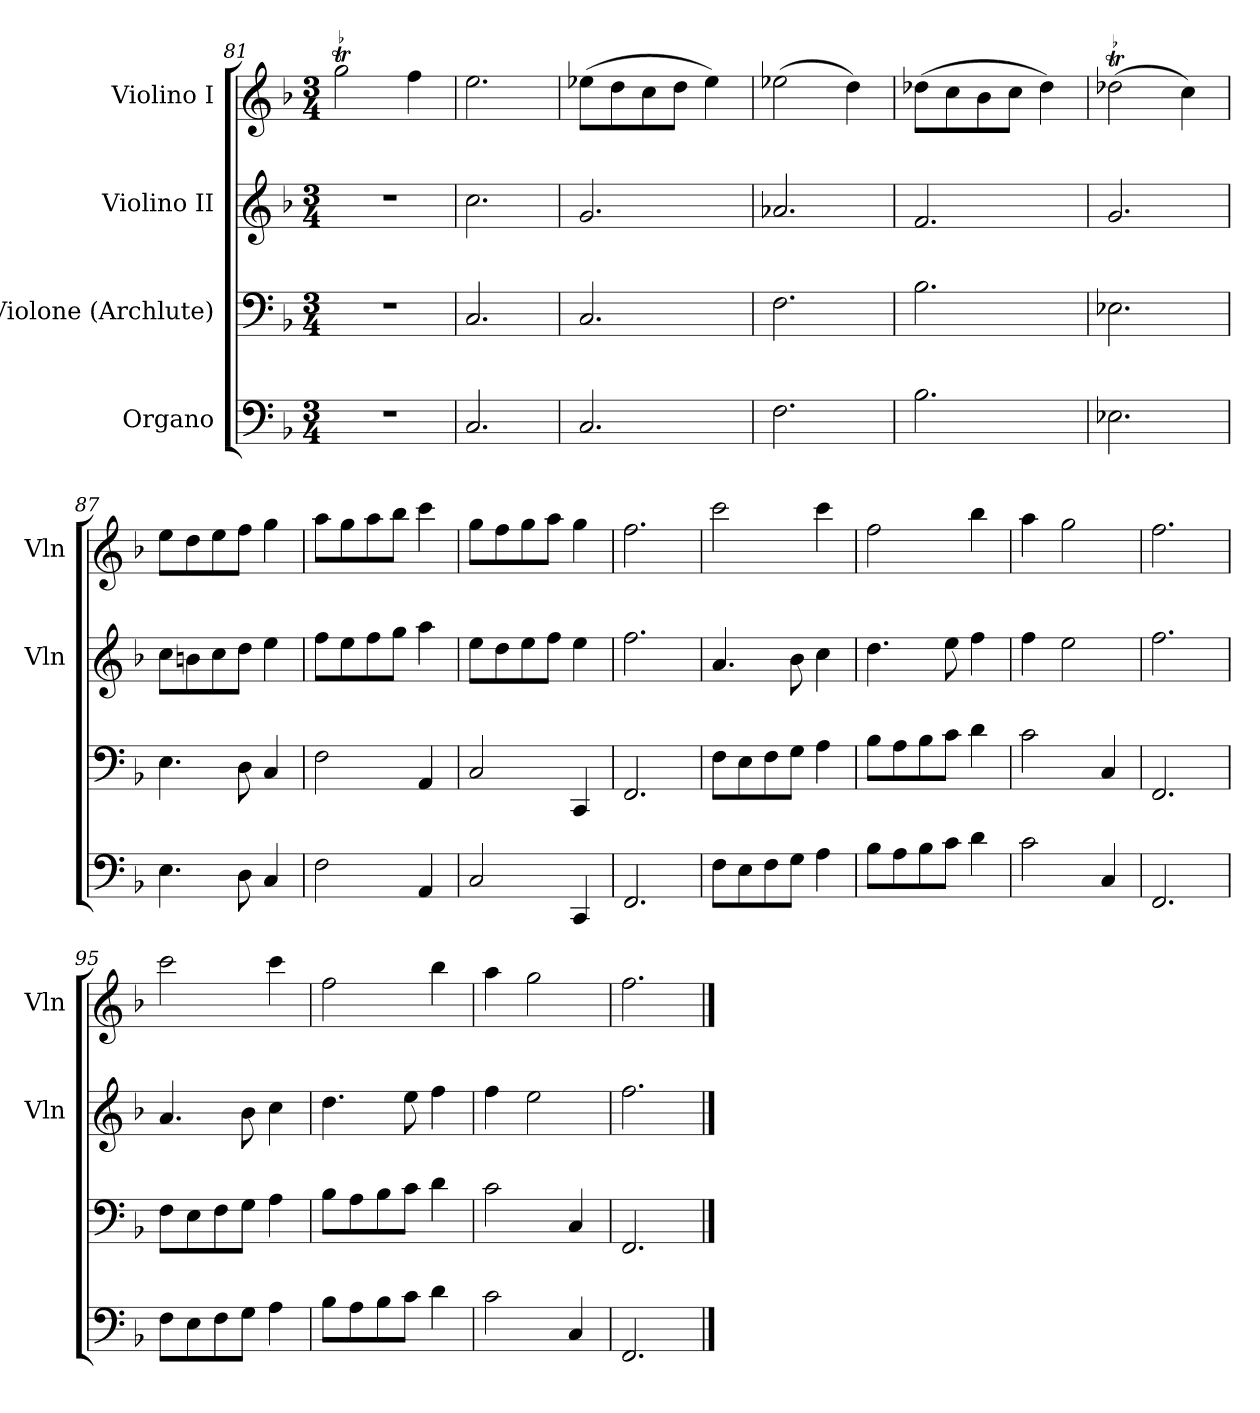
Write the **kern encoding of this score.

**kern	**kern	**kern	**kern
*part4	*part3	*part2	*part1
*staff4	*staff3	*staff2	*staff1
*I"Organo	*I"Violone (Archlute)	*I"Violino II	*I"Violino I
*	*	*I'Vln	*I'Vln
*clefF4	*clefF4	*clefG2	*clefG2
*k[b-]	*k[b-]	*k[b-]	*k[b-]
*F:	*F:	*F:	*F:
*M3/4	*M3/4	*M3/4	*M3/4
=81	=81	=81	=81
!	!	!	!LO:TR:acc=-
2.r	2.r	2.r	2ggt\
.	.	.	4ff\
=82	=82	=82	=82
2.C/	2.C/	2.cc\	2.ee\
=83	=83	=83	=83
2.C/	2.C/	2.g/	(8ee-X\L
.	.	.	8dd\
.	.	.	8cc\
.	.	.	8dd\J
.	.	.	4ee-\)
=84	=84	=84	=84
2.F\	2.F\	2.a-X/	(2ee-X\
.	.	.	4dd\)
=85	=85	=85	=85
2.B-\	2.B-\	2.f/	(8dd-X\L
.	.	.	8cc\
.	.	.	8b-\
.	.	.	8cc\J
.	.	.	4dd-\)
=86	=86	=86	=86
!	!	!	!LO:TR:acc=-
2.E-X\	2.E-X\	2.g/	(2dd-XT\
.	.	.	4cc\)
=87	=87	=87	=87
4.E\	4.E\	8cc\L	8ee\L
.	.	8bn\	8dd\
.	.	8cc\	8ee\
8D\	8D\	8dd\J	8ff\J
4C/	4C/	4ee\	4gg\
=88	=88	=88	=88
2F\	2F\	8ff\L	8aa\L
.	.	8ee\	8gg\
.	.	8ff\	8aa\
.	.	8gg\J	8bb-\J
4AA/	4AA/	4aa\	4ccc\
=89	=89	=89	=89
2C/	2C/	8ee\L	8gg\L
.	.	8dd\	8ff\
.	.	8ee\	8gg\
.	.	8ff\J	8aa\J
4CC/	4CC/	4ee\	4gg\
=90	=90	=90	=90
2.FF/	2.FF/	2.ff\	2.ff\
=91	=91	=91	=91
8F\L	8F\L	4.a/	2ccc\
8E\	8E\	.	.
8F\	8F\	.	.
8G\J	8G\J	8b-\	.
4A\	4A\	4cc\	4ccc\
=92	=92	=92	=92
8B-\L	8B-\L	4.dd\	2ff\
8A\	8A\	.	.
8B-\	8B-\	.	.
8c\J	8c\J	8ee\	.
4d\	4d\	4ff\	4bb-\
=93	=93	=93	=93
2c\	2c\	4ff\	4aa\
.	.	2ee\	2gg\
4C/	4C/	.	.
=94	=94	=94	=94
2.FF/	2.FF/	2.ff\	2.ff\
=95	=95	=95	=95
8F\L	8F\L	4.a/	2ccc\
8E\	8E\	.	.
8F\	8F\	.	.
8G\J	8G\J	8b-\	.
4A\	4A\	4cc\	4ccc\
=96	=96	=96	=96
8B-\L	8B-\L	4.dd\	2ff\
8A\	8A\	.	.
8B-\	8B-\	.	.
8c\J	8c\J	8ee\	.
4d\	4d\	4ff\	4bb-\
=97	=97	=97	=97
2c\	2c\	4ff\	4aa\
.	.	2ee\	2gg\
4C/	4C/	.	.
=98	=98	=98	=98
2.FF/	2.FF/	2.ff\	2.ff\
==	==	==	==
*-	*-	*-	*-
